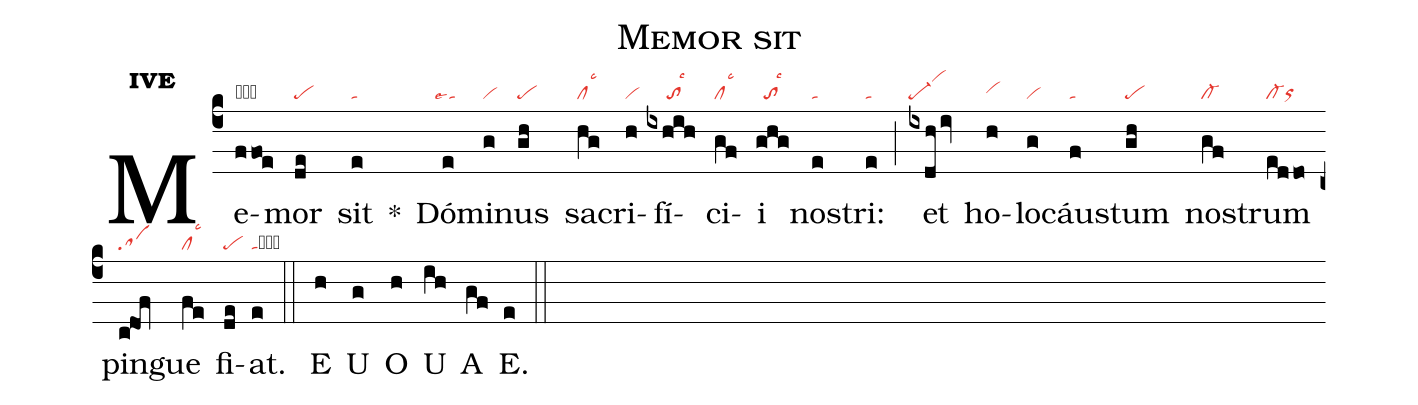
name:Memor sit;
office-part:an;
mode:4e;
nabc-lines:1;
%%
initial-style: 1;
name:Memor sit;
mode: 4;
office-part: Antiphona;
annotation: Ant.;
annotation: iv e;
nabc-lines:1;
%%
(c4) Me(ffoe|obpr)mor(de|pe) sit(e|ta) <sp>*</sp>() Dó(e|``talse1)mi(g|vi)nus(gh|pe) sa(hg|cllsc3)cri(h|vi)fí(ixhih|/////tolsc3)ci(gf|cllsc3)i(ghg|//tolsc3) nos(e|ta)tri:(e|ta) (;) et(ixdh/iv|pe-vihl) ho(h|vihh)lo(g|vi)cáus(f|ta)tum(gh|pe) nos(gf|cl-)trum(eddo|cl-orhg) pin(c!dof|sa)gue(fe|cllsc3) fi(de|pe)at.(e|tacb) (::)
<eu> E(h) U(g) O(h) U(ih) A(gf) E.(e) </eu> (::)
